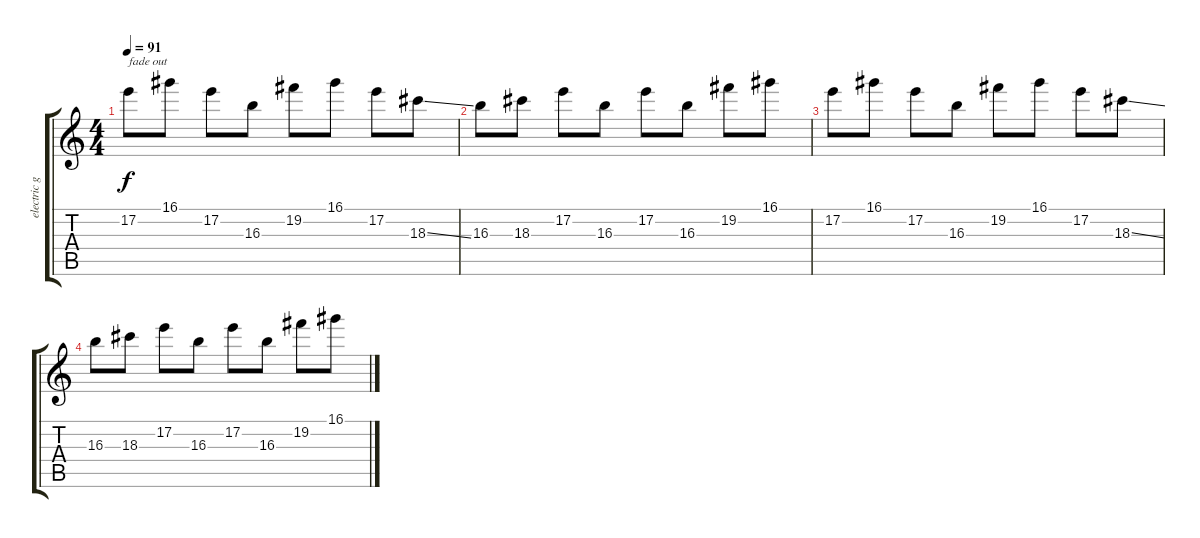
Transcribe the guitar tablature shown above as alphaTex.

\track ("electric guitar" "electric g") {instrument electricguitarjazz}
\staff {score tabs}
\tuning (E4 B3 G3 D3 A2 E2) {hide}
\ts (4 4)
\tempo 91
\clef g2
\ks c
17.2.8{txt "fade out" dy f volume 0} 16.1.8 17.2.8 16.3.8 19.2.8 16.1.8 17.2.8 18.3{ss}.8 |
16.3.8 18.3.8 17.2.8 16.3.8 17.2.8 16.3.8 19.2.8 16.1.8 |
17.2.8 16.1.8 17.2.8 16.3.8 19.2.8 16.1.8 17.2.8 18.3{ss}.8 |
16.3.8 18.3.8 17.2.8 16.3.8 17.2.8 16.3.8 19.2.8 16.1.8
